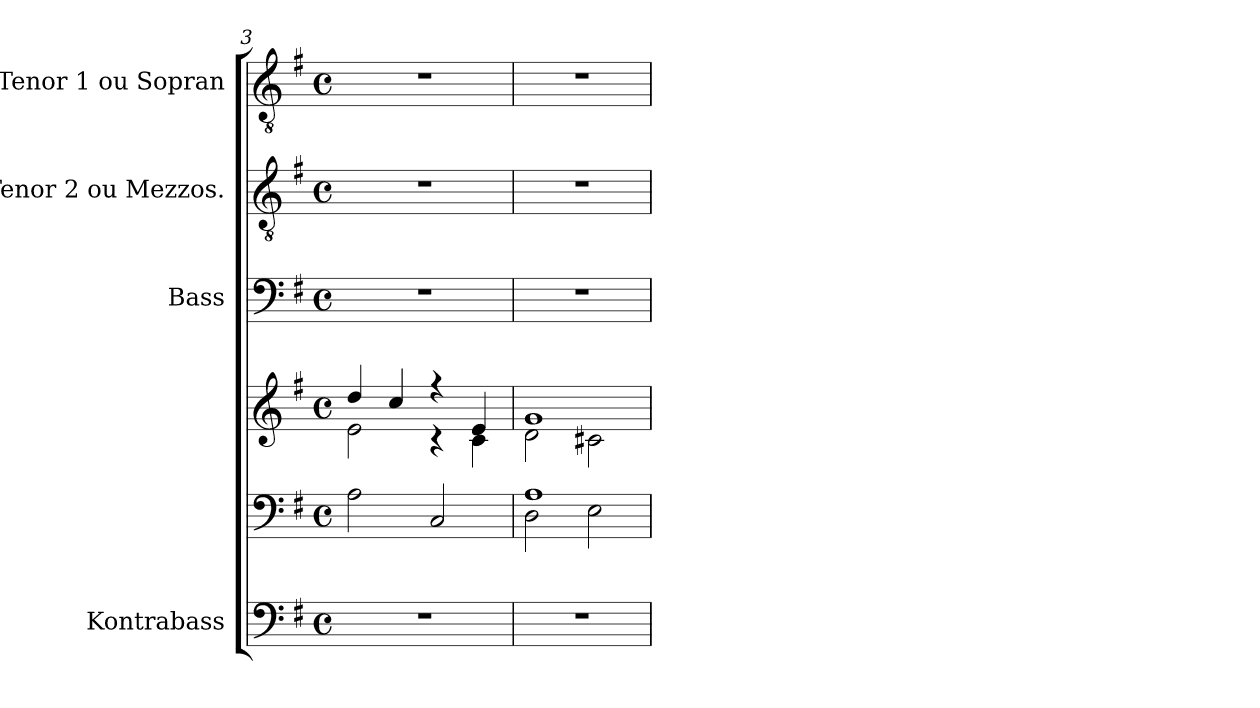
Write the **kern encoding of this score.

**kern	**kern	**kern	**kern	**kern	**kern
*part5	*part4	*part4	*part3	*part2	*part1
*staff6	*staff5	*staff4	*staff3	*staff2	*staff1
*I"Kontrabass	*	*	*I"Bass	*I"Tenor 2 ou Mezzos.	*I"Tenor 1 ou Sopran
*I'Kb.	*	*	*	*	*
*clefF4	*clefF4	*clefG2	*clefF4	*clefGv2	*clefGv2
*ITrd7c12	*	*	*	*	*
*k[f#]	*k[f#]	*k[f#]	*k[f#]	*k[f#]	*k[f#]
*G:	*G:	*G:	*G:	*G:	*G:
*M4/4	*M4/4	*M4/4	*M4/4	*M4/4	*M4/4
*met(c)	*met(c)	*met(c)	*met(c)	*met(c)	*met(c)
=3	=3	=3	=3	=3	=3
*	*	*^	*	*	*
1r	2A\	4dd/	2e\	1r	1r	1r
.	.	4cc/	.	.	.	.
.	2C/	4r	4r	.	.	.
.	.	4e/	4c\	.	.	.
=4	=4	=4	=4	=4	=4	=4
*	*^	*	*	*	*	*
1r	1A	2D\	1g	2d\	1r	1r	1r
.	.	2E\	.	2c#X\	.	.	.
*	*v	*v	*	*	*	*	*
*	*	*v	*v	*	*	*
=	=	=	=	=	=
*-	*-	*-	*-	*-	*-
